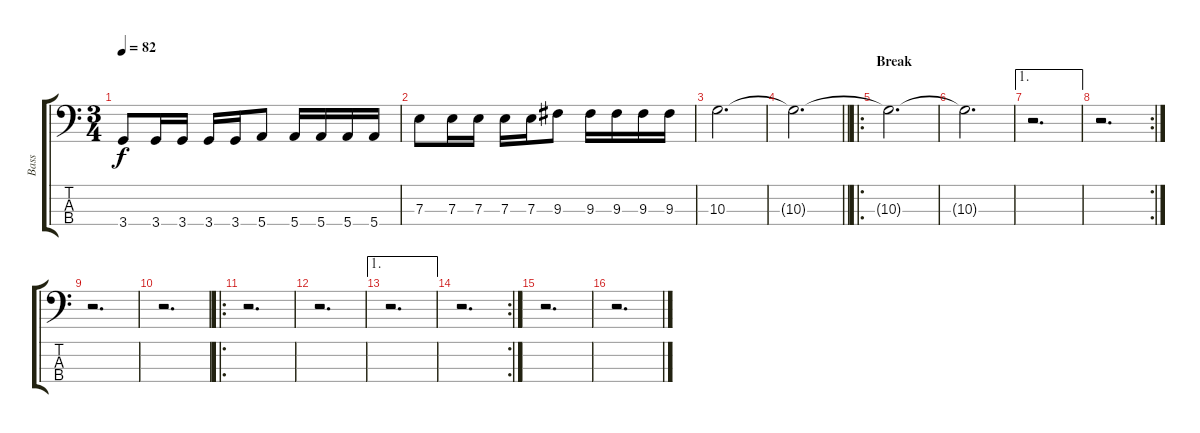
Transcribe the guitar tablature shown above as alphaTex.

\track ("Bass" "Bass") {instrument electricbassfinger}
\staff {score tabs}
\tuning (G2 D2 A1 E1) {hide}
\ts (3 4)
\tempo 82
\clef f4
\ks c
3.4.8{dy f} 3.4.16 3.4.16 3.4.16 3.4.16 5.4.8 5.4.16 5.4.16 5.4.16 5.4.16 |
7.3.8 7.3.16 7.3.16 7.3.16 7.3.16 9.3.8 9.3.16 9.3.16 9.3.16 9.3.16 |
10.3.2{d} |
\barLineRight lightlight
10.3{t}.2{d} |
\ro
\section ("" "Break")
10.3{t}.2{d} |
10.3{t}.2{d} |
\ae 1
r.2{d} |
\rc 2
r.2{d} |
r.2{d} |
r.2{d} |
\ro
r.2{d} |
r.2{d} |
\ae 1
r.2{d} |
\rc 2
r.2{d} |
r.2{d} |
r.2{d}
